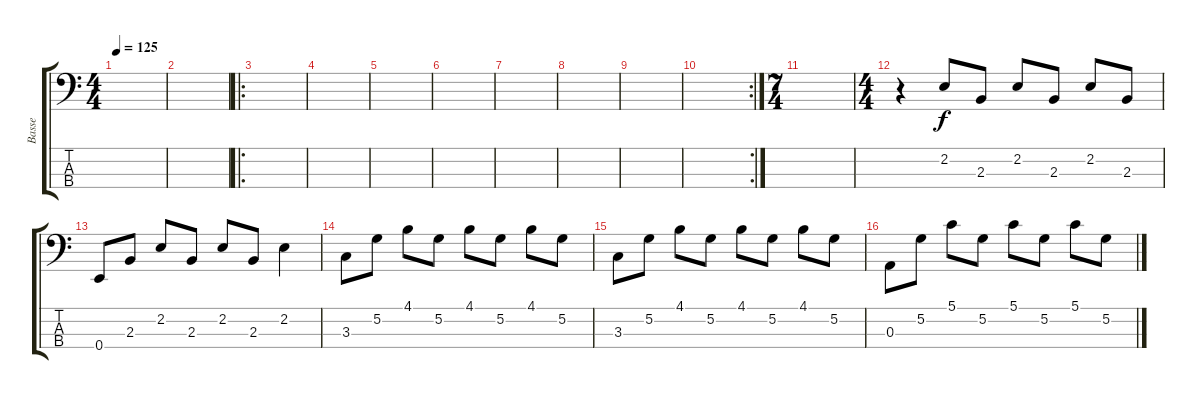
\track ("Basse" "Basse") {instrument electricbassfinger}
\staff {score tabs}
\tuning (G2 D2 A1 E1) {hide}
\ts (4 4)
\tempo 125
\clef f4
\ks c
|
|
\ro
|
|
|
|
|
|
|
\rc 2
|
\ts (7 4)
|
\ts (4 4)
r.4 2.2.8 2.3.8 2.2.8 2.3.8 2.2.8 2.3.8 |
0.4.8 2.3.8 2.2.8 2.3.8 2.2.8 2.3.8 2.2.4 |
3.3.8 5.2.8 4.1.8 5.2.8 4.1.8 5.2.8 4.1.8 5.2.8 |
3.3.8 5.2.8 4.1.8 5.2.8 4.1.8 5.2.8 4.1.8 5.2.8 |
0.3.8 5.2.8 5.1.8 5.2.8 5.1.8 5.2.8 5.1.8 5.2.8
